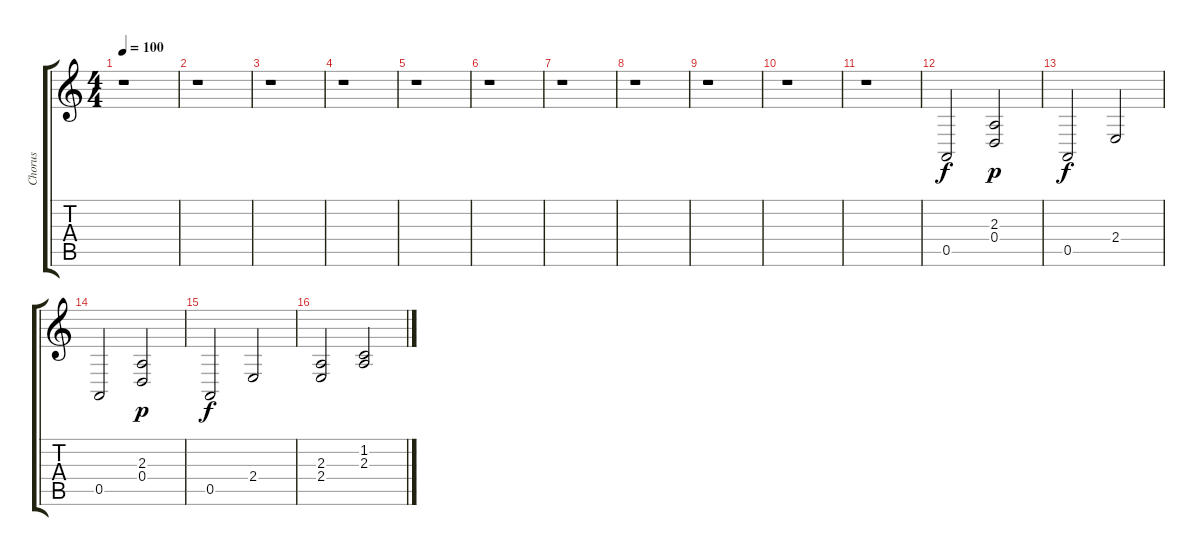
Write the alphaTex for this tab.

\track ("Chorus" "Chorus") {instrument choiraahs}
\staff {score tabs}
\tuning (E4 B3 G3 D3 A2 E2) {hide}
\ts (4 4)
\tempo 100
\clef g2
\ks c
r.1{dy f} |
r.1 |
r.1 |
r.1 |
r.1 |
r.1 |
r.1 |
r.1 |
r.1 |
r.1 |
r.1 |
0.5.2{volume 15} (2.3 0.4).2{dy p} |
0.5.2{dy f} 2.4.2 |
0.5.2 (2.3 0.4).2{dy p} |
0.5.2{dy f} 2.4.2 |
(2.3 2.4).2 (1.2 2.3).2
